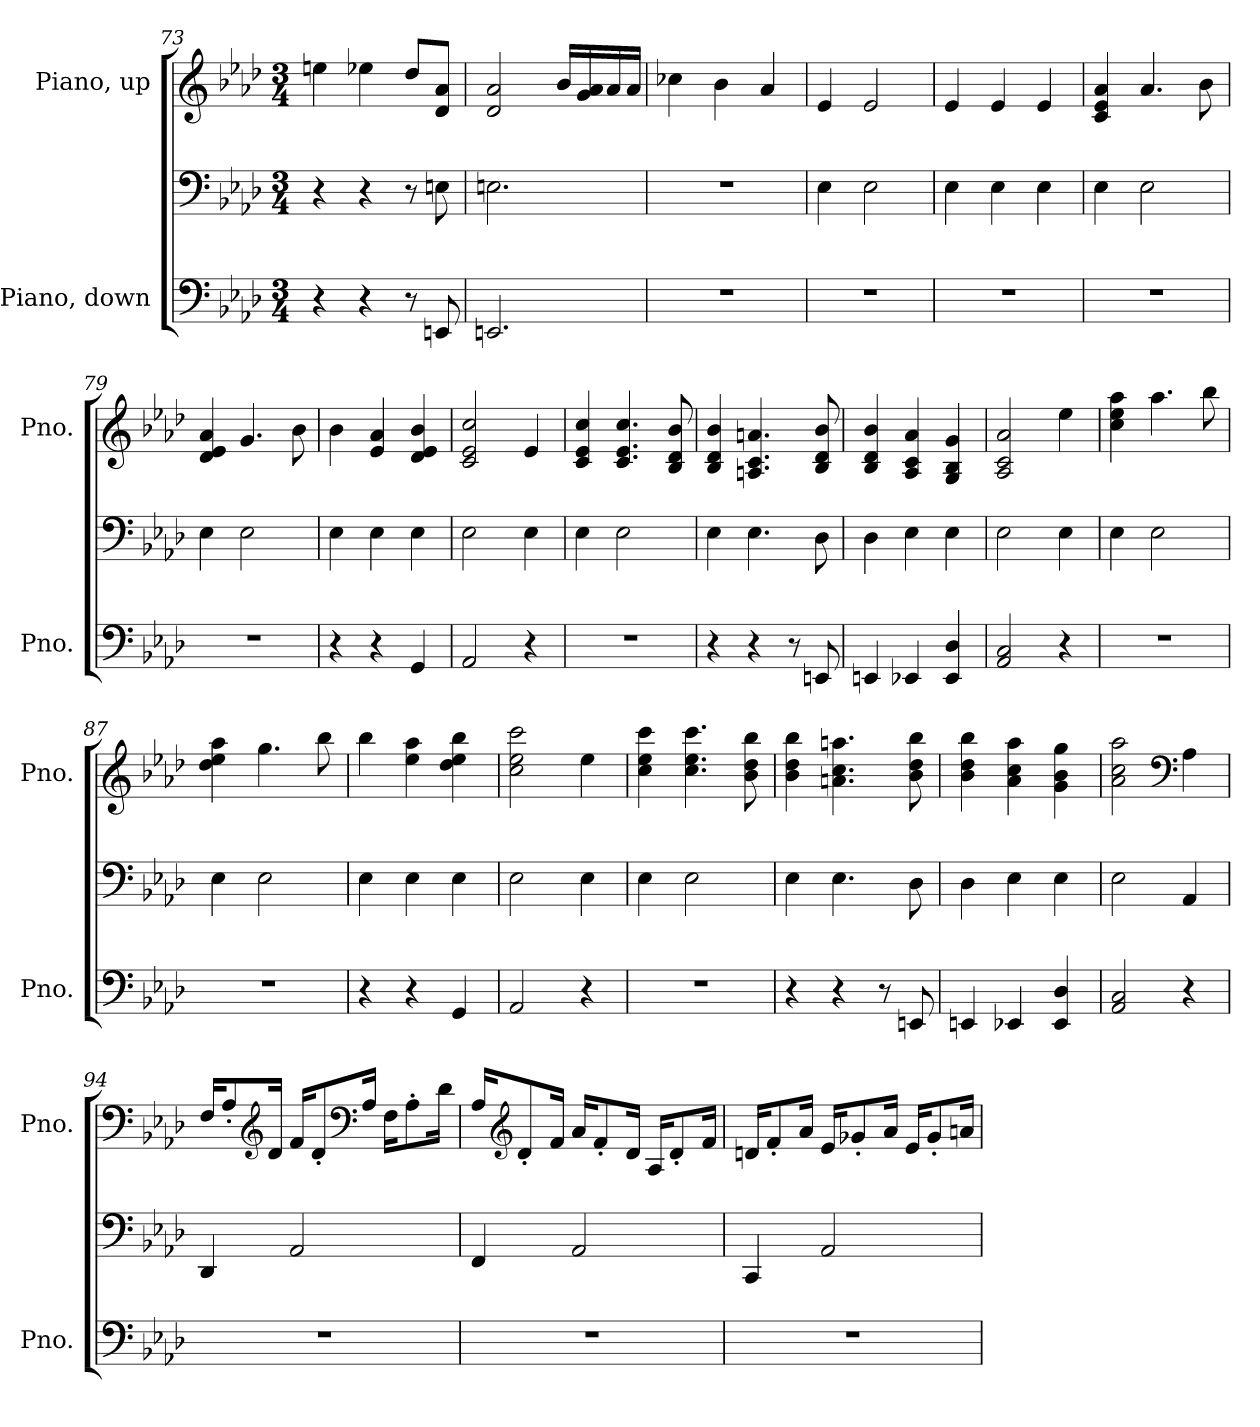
**kern	**kern	**kern
*part2	*part2	*part1
*staff3	*staff2	*staff1
*I"Piano, down	*	*I"Piano, up
*I'Pno.	*	*I'Pno.
!!LO:LB:g=z
*clefF4	*clefF4	*clefG2
*k[b-e-a-d-]	*k[b-e-a-d-]	*k[b-e-a-d-]
*M3/4	*M3/4	*M3/4
=73	=73	=73
4r	4r	4een\
4r	4r	4ee-X\
8r	8r	8dd-/L
8EEn/	8En\	8d-/ 8a-/J
=74	=74	=74
2.EEn/	2.En\	2d-/ 2a-/
.	.	16b-/LL
.	.	16g/ 16a-/
.	.	16a-/
.	.	16a-/JJ
=75	=75	=75
2.r	2.r	4cc-X\
.	.	4b-\
.	.	4a-/
=76	=76	=76
2.r	4E-\	4e-/
.	2E-\	2e-/
=77	=77	=77
2.r	4E-\	4e-/
.	4E-\	4e-/
.	4E-\	4e-/
=78	=78	=78
2.r	4E-\	4c/ 4e-/ 4a-/
.	2E-\	4.a-/
.	.	8b-\
=79	=79	=79
2.r	4E-\	4d-/ 4e-/ 4a-/
.	2E-\	4.g/
.	.	8b-\
=80	=80	=80
4r	4E-\	4b-\
4r	4E-\	4e-/ 4a-/
4GG/	4E-\	4d-/ 4e-/ 4b-/
!!LO:LB:g=z
=81	=81	=81
2AA-/	2E-\	2c/ 2e-/ 2cc/
4r	4E-\	4e-/
=82	=82	=82
2.r	4E-\	4c/ 4e-/ 4cc/
.	2E-\	4.c/ 4.e-/ 4.cc/
.	.	8B-/ 8d-/ 8b-/
=83	=83	=83
4r	4E-\	4B-/ 4d-/ 4b-/
4r	4.E-\	4.An/ 4.c/ 4.an/
8r	.	.
8EEn/	8D-\	8B-/ 8d-/ 8b-/
=84	=84	=84
4EEn/	4D-\	4B-/ 4d-/ 4b-/
4EE-X/	4E-\	4A-/ 4c/ 4a-/
4EE-/ 4D-/	4E-\	4G/ 4B-/ 4g/
=85	=85	=85
2AA-/ 2C/	2E-\	2A-/ 2c/ 2a-/
4r	4E-\	4ee-\
=86	=86	=86
2.r	4E-\	4cc\ 4ee-\ 4aa-\
.	2E-\	4.aa-\
.	.	8bb-\
=87	=87	=87
2.r	4E-\	4dd-\ 4ee-\ 4aa-\
.	2E-\	4.gg\
.	.	8bb-\
=88	=88	=88
4r	4E-\	4bb-\
4r	4E-\	4ee-\ 4aa-\
4GG/	4E-\	4dd-\ 4ee-\ 4bb-\
!!LO:PB:g=z
=89	=89	=89
2AA-/	2E-\	2cc\ 2ee-\ 2ccc\
4r	4E-\	4ee-\
=90	=90	=90
2.r	4E-\	4cc\ 4ee-\ 4ccc\
.	2E-\	4.cc\ 4.ee-\ 4.ccc\
.	.	8b-\ 8dd-\ 8bb-\
=91	=91	=91
4r	4E-\	4b-\ 4dd-\ 4bb-\
4r	4.E-\	4.an\ 4.cc\ 4.aan\
8r	.	.
8EEn/	8D-\	8b-\ 8dd-\ 8bb-\
=92	=92	=92
4EEn/	4D-\	4b-\ 4dd-\ 4bb-\
4EE-X/	4E-\	4a-\ 4cc\ 4aa-\
4EE-/ 4D-/	4E-\	4g\ 4b-\ 4gg\
=93	=93	=93
2AA-/ 2C/	2E-\	2a-\ 2cc\ 2aa-\
*	*	*clefF4
4r	4AA-/	4A-\
=94	=94	=94
2.r	4DD-/	16F/KL
.	.	8A-'/
*	*	*clefG2
.	.	16d-/Jk
.	2AA-/	16f/KL
.	.	8d-'/
*	*	*clefF4
.	.	16A-/Jk
.	.	16F\KL
.	.	8A-'\
.	.	16d-\Jk
!!LO:LB:g=z
=95	=95	=95
2.r	4FF/	16A-/KL
*	*	*clefG2
.	.	8d-'/
.	.	16f/Jk
.	2AA-/	16a-/KL
.	.	8f'/
.	.	16d-/Jk
.	.	16A-/KL
.	.	8d-'/
.	.	16f/Jk
=96	=96	=96
2.r	4CC/	16dn/KL
.	.	8f'/
.	.	16a-/Jk
.	2AA-/	16e-/KL
.	.	8g-X'/
.	.	16a-/Jk
.	.	16e-/KL
.	.	8g-'/
.	.	16an/Jk
=	=	=
*-	*-	*-
